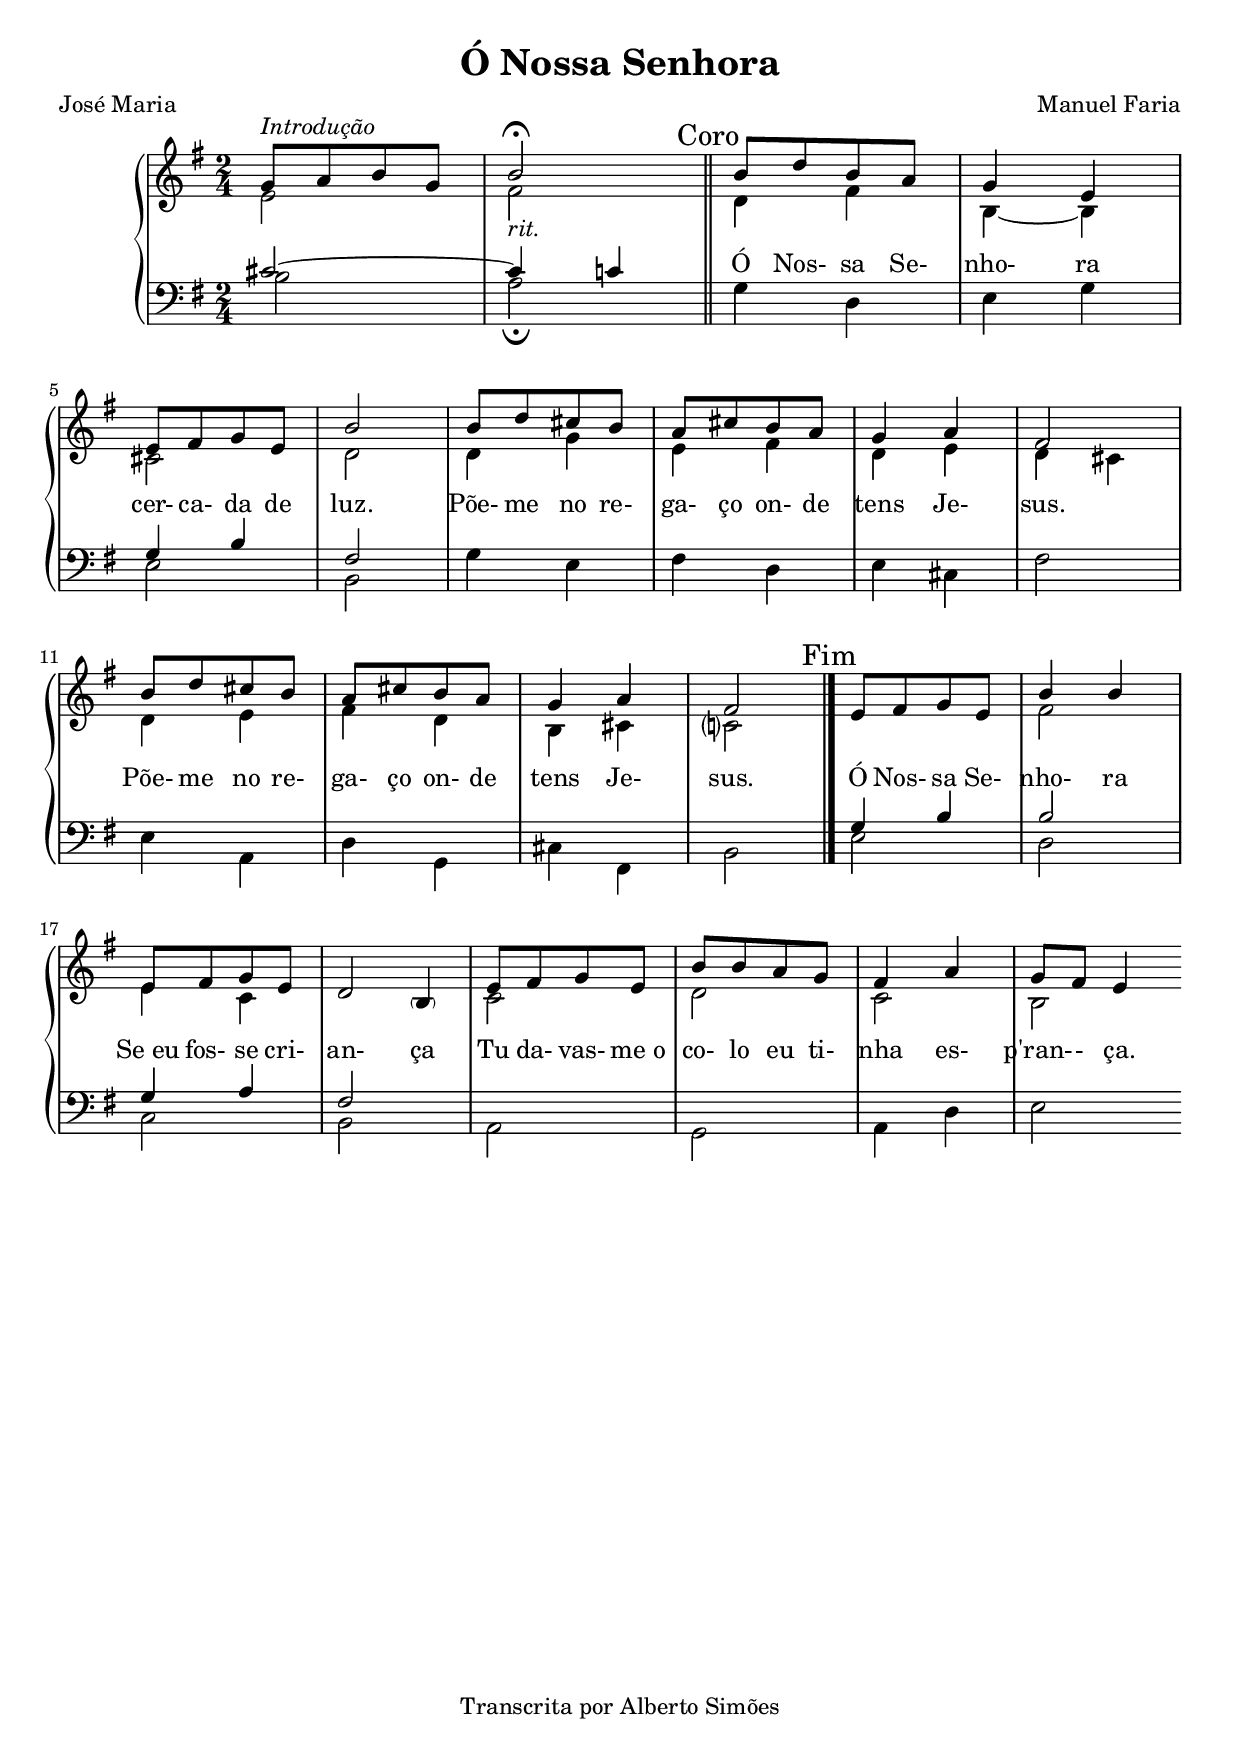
\version "2.14.0"

\header {
  title = "Ó Nossa Senhora"
  composer = "Manuel Faria"
  poet = "José Maria"
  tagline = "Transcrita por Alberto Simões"

  ocasioes = "maria"
  seccao   = "maria"

}

letra = \lyricmode {
	\repeat unfold 5 {\skip 1 }
	Ó Nos- sa Se- nho- ra
	cer- ca- da de luz.
	Põe- me no re- ga- ço on- de tens Je- sus.
	Põe- me no re- ga- ço on- de tens Je- sus.	
	
	Ó Nos- sa Se- nho- ra 
	Se_eu fos- se cri- an- ça
	Tu da- vas- me_o co- lo
	eu ti- nha es- p'ran- -- - ça.
}
	
upperA = \relative c'' {
	\voiceOne
	g8[^\markup{\italic{Introdução}} a b g] b2 \fermata \mark "Coro" \bar "||"
	b8[ d b a]
	g4 e \break
	
	e8[ fis g e]
	b'2
	b8[ d cis b]
	a[ cis b a]
	g4 a
	
	fis2
	b8[ d cis b]
	a[ cis b a]
	g4 a
	fis2 \mark "Fim" \bar "|."
	
	e8[ fis g e]
	b'4 b
	e,8[ fis g e]
	d2*2/3   \parenthesize b4*2/3  %%%
	e8[ fis g e]
	
	b'8[ b a g]
	fis4 a
	g8[ fis] e4 \bar ":|"
}

upperB = \relative c' {
	e2 fis2_\markup{\italic{rit.}} \bar "||"
	d4 fis
	b,~ b
	
	cis2
	d2
	d4 g
	e fis
	d e
	
	d4 cis
	d e
	fis d
	b cis
	c2
	
	s2
	fis
	e4 c
	s2
	c2
	
	d2 c b
}

lowerA = \relative c' {
	cis2 ~ cis4 c \bar "||"
	s2 s2
	
	g4 b
	fis2
	s2 s2 s2
	
	s2 s2 s2 s2 s2
	
	g4 b 
	b2
	g4 a
	fis2
	s2
	
	s s s
}
lowerB = \relative c' {
	b2 a2_\fermata \bar "||"
	g4 d
	e g
	
	e2
	b2
	g'4 e
	fis d
	e cis
	
	fis2 
	e4 a,
	d g,
	cis fis,
	b2
	
	e2	d	c	b	a
	
	g a4 d e2
}

upper =  {
  \clef treble
  \key g \major
  \time 2/4

	<< \new Voice = "melody" \upperA \\ \upperB >>
}

lower = {
	\clef bass
  \key g \major
  \time 2/4

	<< \lowerA \\ \lowerB >>
}


\score {
  <<
    \new PianoStaff <<
      #(set-accidental-style 'modern-cautionary 'Score)
      \new Staff = "upper" \upper
      \new Staff = "lower" \lower
    >>
    \new Lyrics \with { alignAboveContext = "lower" }
    {
      \lyricsto "melody"
      \letra
    }
  >>
  \layout {
    \context { \Staff \RemoveEmptyStaves }
  }
  \midi { 
	  \context {
      \Score
      tempoWholesPerMinute = #(ly:make-moment 70 4)
    }
	}
}
